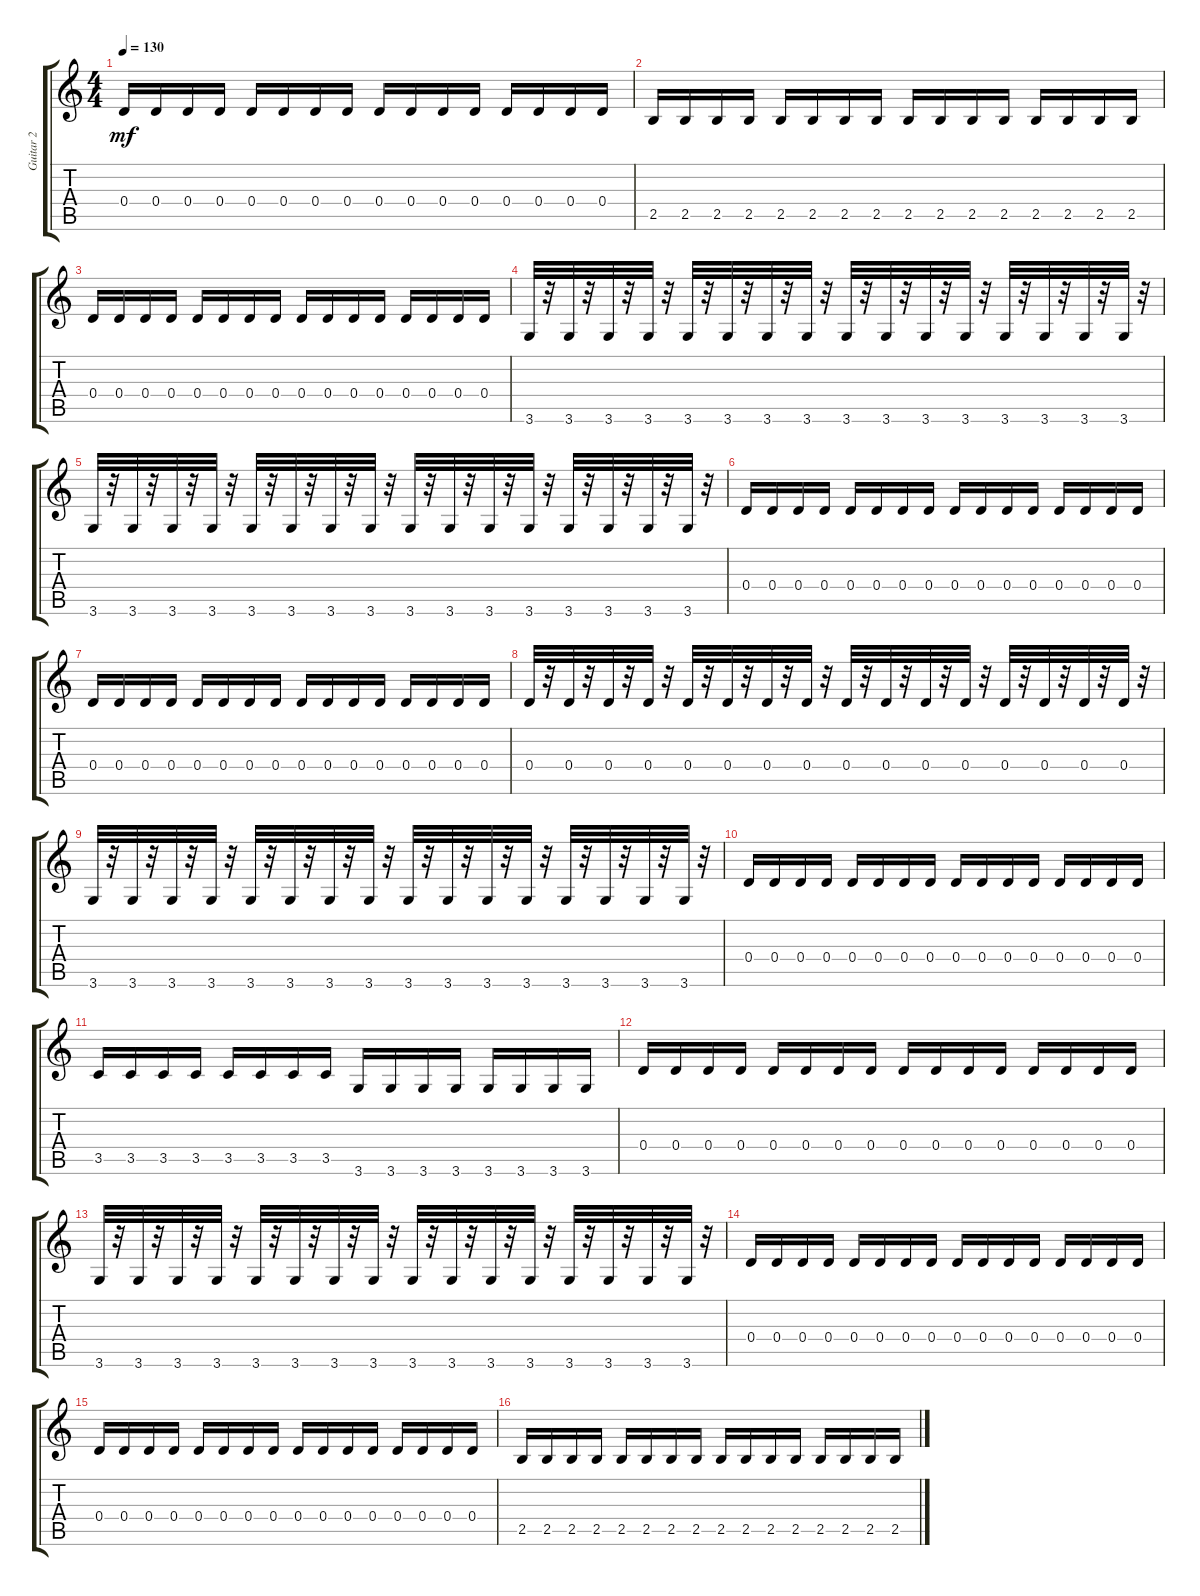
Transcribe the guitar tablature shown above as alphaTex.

\track ("Guitar 2" "Guitar 2") {instrument electricguitarmuted}
\staff {score tabs}
\tuning (E4 B3 G3 D3 A2 E2) {hide}
\ts (4 4)
\tempo 130
\clef g2
\ks c
0.4.16{dy mf} 0.4.16 0.4.16 0.4.16 0.4.16 0.4.16 0.4.16 0.4.16 0.4.16 0.4.16 0.4.16 0.4.16 0.4.16 0.4.16 0.4.16 0.4.16 |
2.5.16 2.5.16 2.5.16 2.5.16 2.5.16 2.5.16 2.5.16 2.5.16 2.5.16 2.5.16 2.5.16 2.5.16 2.5.16 2.5.16 2.5.16 2.5.16 |
0.4.16 0.4.16 0.4.16 0.4.16 0.4.16 0.4.16 0.4.16 0.4.16 0.4.16 0.4.16 0.4.16 0.4.16 0.4.16 0.4.16 0.4.16 0.4.16 |
3.6.32 r.32 3.6.32 r.32 3.6.32 r.32 3.6.32 r.32 3.6.32 r.32 3.6.32 r.32 3.6.32 r.32 3.6.32 r.32 3.6.32 r.32 3.6.32 r.32 3.6.32 r.32 3.6.32 r.32 3.6.32 r.32 3.6.32 r.32 3.6.32 r.32 3.6.32 r.32 |
3.6.32 r.32 3.6.32 r.32 3.6.32 r.32 3.6.32 r.32 3.6.32 r.32 3.6.32 r.32 3.6.32 r.32 3.6.32 r.32 3.6.32 r.32 3.6.32 r.32 3.6.32 r.32 3.6.32 r.32 3.6.32 r.32 3.6.32 r.32 3.6.32 r.32 3.6.32 r.32 |
0.4.16 0.4.16 0.4.16 0.4.16 0.4.16 0.4.16 0.4.16 0.4.16 0.4.16 0.4.16 0.4.16 0.4.16 0.4.16 0.4.16 0.4.16 0.4.16 |
0.4.16 0.4.16 0.4.16 0.4.16 0.4.16 0.4.16 0.4.16 0.4.16 0.4.16 0.4.16 0.4.16 0.4.16 0.4.16 0.4.16 0.4.16 0.4.16 |
0.4.32 r.32 0.4.32 r.32 0.4.32 r.32 0.4.32 r.32 0.4.32 r.32 0.4.32 r.32 0.4.32 r.32 0.4.32 r.32 0.4.32 r.32 0.4.32 r.32 0.4.32 r.32 0.4.32 r.32 0.4.32 r.32 0.4.32 r.32 0.4.32 r.32 0.4.32 r.32 |
3.6.32 r.32 3.6.32 r.32 3.6.32 r.32 3.6.32 r.32 3.6.32 r.32 3.6.32 r.32 3.6.32 r.32 3.6.32 r.32 3.6.32 r.32 3.6.32 r.32 3.6.32 r.32 3.6.32 r.32 3.6.32 r.32 3.6.32 r.32 3.6.32 r.32 3.6.32 r.32 |
0.4.16 0.4.16 0.4.16 0.4.16 0.4.16 0.4.16 0.4.16 0.4.16 0.4.16 0.4.16 0.4.16 0.4.16 0.4.16 0.4.16 0.4.16 0.4.16 |
3.5.16 3.5.16 3.5.16 3.5.16 3.5.16 3.5.16 3.5.16 3.5.16 3.6.16 3.6.16 3.6.16 3.6.16 3.6.16 3.6.16 3.6.16 3.6.16 |
0.4.16 0.4.16 0.4.16 0.4.16 0.4.16 0.4.16 0.4.16 0.4.16 0.4.16 0.4.16 0.4.16 0.4.16 0.4.16 0.4.16 0.4.16 0.4.16 |
3.6.32 r.32 3.6.32 r.32 3.6.32 r.32 3.6.32 r.32 3.6.32 r.32 3.6.32 r.32 3.6.32 r.32 3.6.32 r.32 3.6.32 r.32 3.6.32 r.32 3.6.32 r.32 3.6.32 r.32 3.6.32 r.32 3.6.32 r.32 3.6.32 r.32 3.6.32 r.32 |
0.4.16 0.4.16 0.4.16 0.4.16 0.4.16 0.4.16 0.4.16 0.4.16 0.4.16 0.4.16 0.4.16 0.4.16 0.4.16 0.4.16 0.4.16 0.4.16 |
0.4.16 0.4.16 0.4.16 0.4.16 0.4.16 0.4.16 0.4.16 0.4.16 0.4.16 0.4.16 0.4.16 0.4.16 0.4.16 0.4.16 0.4.16 0.4.16 |
2.5.16 2.5.16 2.5.16 2.5.16 2.5.16 2.5.16 2.5.16 2.5.16 2.5.16 2.5.16 2.5.16 2.5.16 2.5.16 2.5.16 2.5.16 2.5.16
